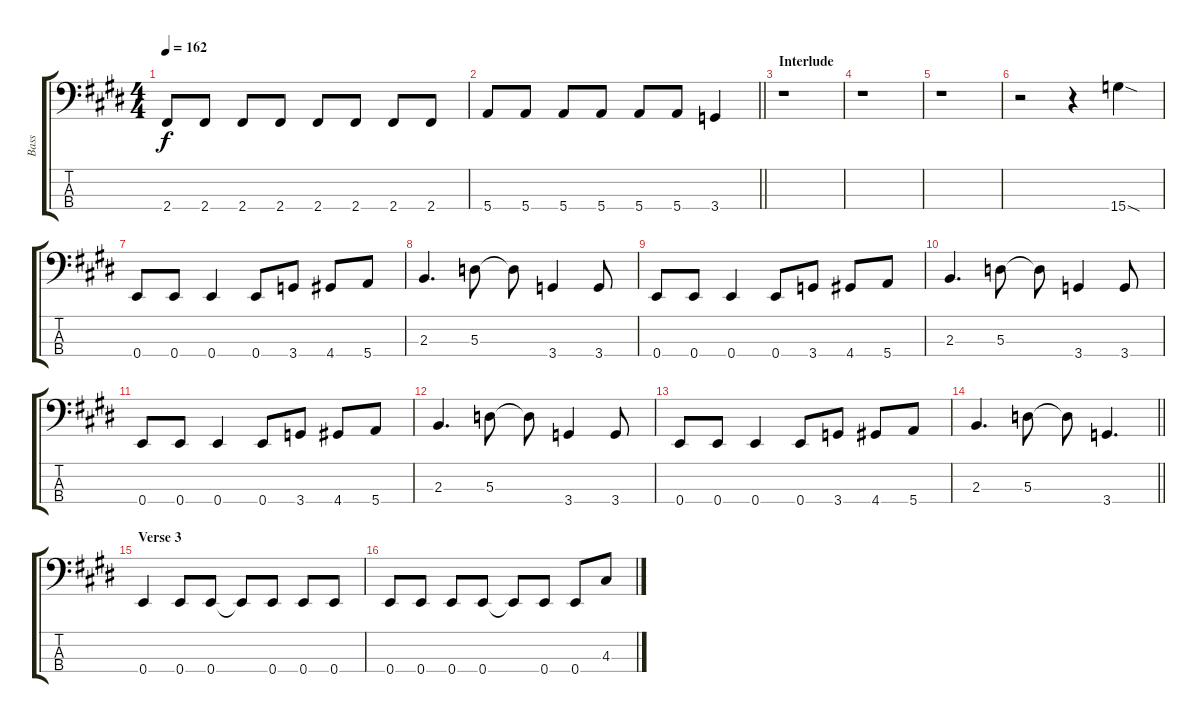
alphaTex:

\track ("Bass" "Bass") {instrument electricbasspick}
\staff {score tabs}
\tuning (G2 D2 A1 E1) {hide}
\ts (4 4)
\tempo 162
\clef f4
\ks e
2.4.8{dy f} 2.4.8 2.4.8 2.4.8 2.4.8 2.4.8 2.4.8 2.4.8 |
\barLineRight lightlight
5.4.8 5.4.8 5.4.8 5.4.8 5.4.8 5.4.8 3.4.4 |
\section ("" "Interlude")
r.1 |
r.1 |
r.1 |
r.2 r.4 15.4{sod}.4 |
0.4.8 0.4.8 0.4.4 0.4.8 3.4.8 4.4.8 5.4.8 |
2.3.4{d} 5.3.8 5.3{t}.8 3.4.4 3.4.8 |
0.4.8 0.4.8 0.4.4 0.4.8 3.4.8 4.4.8 5.4.8 |
2.3.4{d} 5.3.8 5.3{t}.8 3.4.4 3.4.8 |
0.4.8 0.4.8 0.4.4 0.4.8 3.4.8 4.4.8 5.4.8 |
2.3.4{d} 5.3.8 5.3{t}.8 3.4.4 3.4.8 |
0.4.8 0.4.8 0.4.4 0.4.8 3.4.8 4.4.8 5.4.8 |
\barLineRight lightlight
2.3.4{d} 5.3.8 5.3{t}.8 3.4.4{d} |
\section ("" "Verse 3")
0.4.4 0.4.8 0.4.8 0.4{t}.8 0.4.8 0.4.8 0.4.8 |
0.4.8 0.4.8 0.4.8 0.4.8 0.4{t}.8 0.4.8 0.4.8 4.3.8
